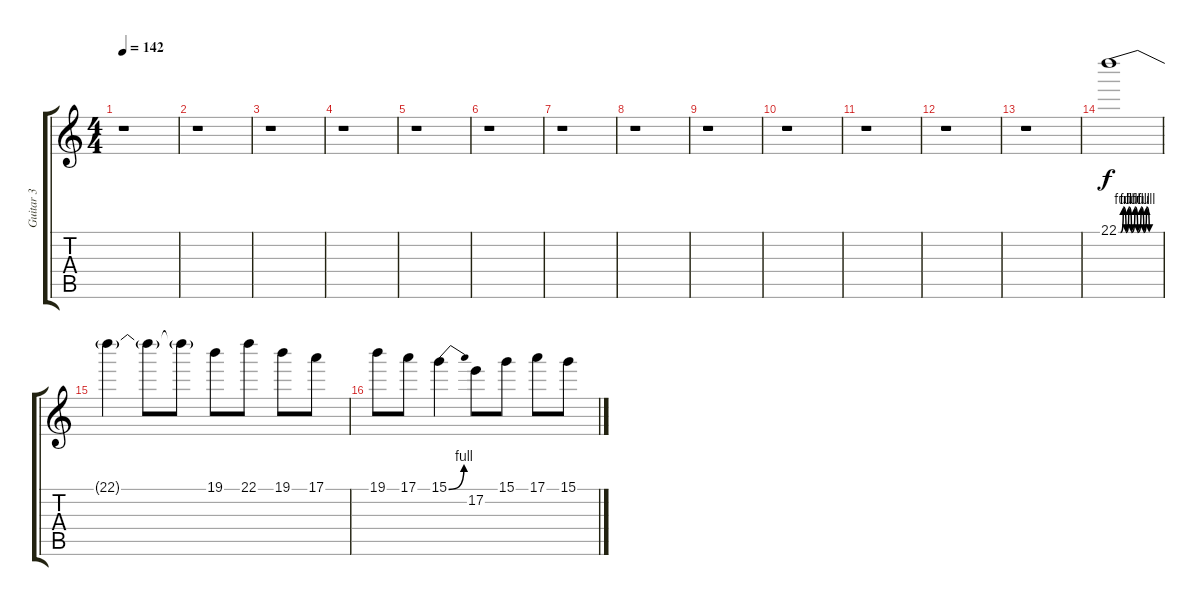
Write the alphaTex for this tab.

\track ("Guitar 3" "Guitar 3") {instrument electricguitarclean}
\staff {score tabs}
\tuning (E4 B3 G3 D3 A2 E2) {hide}
\ts (4 4)
\tempo 142
\clef g2
\ks c
r.1{dy f instrument electricguitarclean} |
r.1 |
r.1 |
r.1 |
r.1 |
r.1 |
r.1 |
r.1 |
r.1 |
r.1 |
r.1 |
r.1 |
r.1 |
22.1{be (custom 0 0 3 0 7 4 11 0 15 4 19 0 24 4 28 0 33 4 37 0 41 4 45 0 60 0)}.1{balance 4 instrument distortionguitar} |
22.1{t}.4 22.1{t}.8 22.1{t}.8 19.1.8 22.1.8 19.1.8 17.1.8 |
19.1.8 17.1.8 15.1{be (bend 0 0 60 4)}.4 17.2.8 15.1.8 17.1.8 15.1.8
